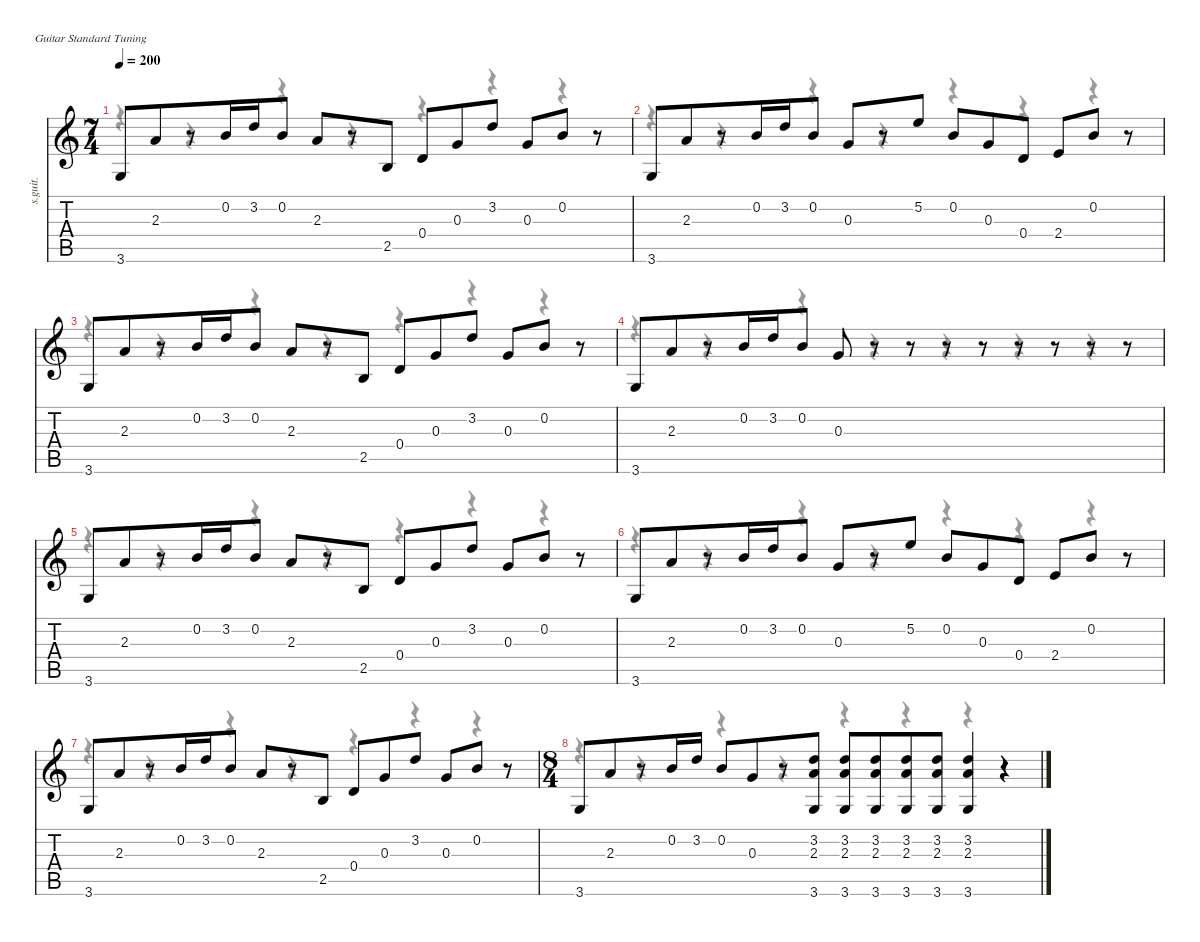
\defaultSystemsLayout 4
\hideDynamics
\bracketExtendMode nobrackets
\otherSystemsTrackNameOrientation horizontal
\track ("Track 1" "s.guit.") {instrument acousticguitarsteel}
\staff {score tabs}
\tuning (E4 B3 G3 D3 A2 E2)
\voice
\ts (7 4)
\beaming (8 5 3 3 3)
\tempo 200
\clef g2
\ks c
3.6.8{dy f beam Up} 2.3.8{beam Up} r.8{beam Up} 0.2.16{beam Up} 3.2.16{beam Up} 0.2.8{beam Up} 2.3.8{beam Up} r.8{beam Up} 2.5.8{beam Up} 0.4.8{beam Up} 0.3.8{beam Up} 3.2.8{beam Up} 0.3.8{beam Up} 0.2.8{beam Up} r.8{beam Up} |
3.6.8{beam Up} 2.3.8{beam Up} r.8{beam Up} 0.2.16{beam Up} 3.2.16{beam Up} 0.2.8{beam Up} 0.3.8{beam Up} r.8{beam Up} 5.2.8{beam Up} 0.2.8{beam Up} 0.3.8{beam Up} 0.4.8{beam Up} 2.4.8{beam Up} 0.2.8{beam Up} r.8{beam Up} |
3.6.8{beam Up} 2.3.8{beam Up} r.8{beam Up} 0.2.16{beam Up} 3.2.16{beam Up} 0.2.8{beam Up} 2.3.8{beam Up} r.8{beam Up} 2.5.8{beam Up} 0.4.8{beam Up} 0.3.8{beam Up} 3.2.8{beam Up} 0.3.8{beam Up} 0.2.8{beam Up} r.8{beam Up} |
3.6.8{beam Up} 2.3.8{beam Up} r.8{beam Up} 0.2.16{beam Up} 3.2.16{beam Up} 0.2.8{beam Up} 0.3.8{beam Up} r.8{beam Up} r.8{beam Up} r.8{beam Up} r.8{beam Up} r.8{beam Up} r.8{beam Up} r.8{beam Up} r.8{beam Up} |
3.6.8{beam Up} 2.3.8{beam Up} r.8{beam Up} 0.2.16{beam Up} 3.2.16{beam Up} 0.2.8{beam Up} 2.3.8{beam Up} r.8{beam Up} 2.5.8{beam Up} 0.4.8{beam Up} 0.3.8{beam Up} 3.2.8{beam Up} 0.3.8{beam Up} 0.2.8{beam Up} r.8{beam Up} |
3.6.8{beam Up} 2.3.8{beam Up} r.8{beam Up} 0.2.16{beam Up} 3.2.16{beam Up} 0.2.8{beam Up} 0.3.8{beam Up} r.8{beam Up} 5.2.8{beam Up} 0.2.8{beam Up} 0.3.8{beam Up} 0.4.8{beam Up} 2.4.8{beam Up} 0.2.8{beam Up} r.8{beam Up} |
3.6.8{beam Up} 2.3.8{beam Up} r.8{beam Up} 0.2.16{beam Up} 3.2.16{beam Up} 0.2.8{beam Up} 2.3.8{beam Up} r.8{beam Up} 2.5.8{beam Up} 0.4.8{beam Up} 0.3.8{beam Up} 3.2.8{beam Up} 0.3.8{beam Up} 0.2.8{beam Up} r.8{beam Up} |
\ts (8 4)
\beaming (8 4 4 4 4)
3.6.8{beam Up} 2.3.8{beam Up} r.8{beam Up} 0.2.16{beam Up} 3.2.16{beam Up} 0.2.8{beam Up} 0.3.8{beam Up} r.8{beam Up} (3.2 2.3 3.6).8{beam Up} (3.2 2.3 3.6).8{beam Up} (3.2 2.3 3.6).8{beam Up} (3.2 2.3 3.6).8{beam Up} (3.2 2.3 3.6).8{beam Up} (3.2 2.3 3.6).4{beam Up} r.4{beam Up}
\voice
\clef g2
\ottava regular
\simile none
\ks c
r.4{dy mf beam Down} r.4{beam Down} r.4{beam Down} r.4{beam Down} r.4{beam Down} r.4{beam Down} r.4{beam Down} |
r.4{beam Down} r.4{beam Down} r.4{beam Down} r.4{beam Down} r.4{beam Down} r.4{beam Down} r.4{beam Down} |
r.4{beam Down} r.4{beam Down} r.4{beam Down} r.4{beam Down} r.4{beam Down} r.4{beam Down} r.4{beam Down} |
r.4{beam Down} r.4{beam Down} r.4{beam Down} r.4{beam Down} r.4{beam Down} r.4{beam Down} r.4{beam Down} |
r.4{beam Down} r.4{beam Down} r.4{beam Down} r.4{beam Down} r.4{beam Down} r.4{beam Down} r.4{beam Down} |
r.4{beam Down} r.4{beam Down} r.4{beam Down} r.4{beam Down} r.4{beam Down} r.4{beam Down} r.4{beam Down} |
r.4{beam Down} r.4{beam Down} r.4{beam Down} r.4{beam Down} r.4{beam Down} r.4{beam Down} r.4{beam Down} |
r.4{beam Down} r.4{beam Down} r.4{beam Down} r.4{beam Down} r.4{beam Down} r.4{beam Down} r.4{beam Down} r.4{beam Down}
